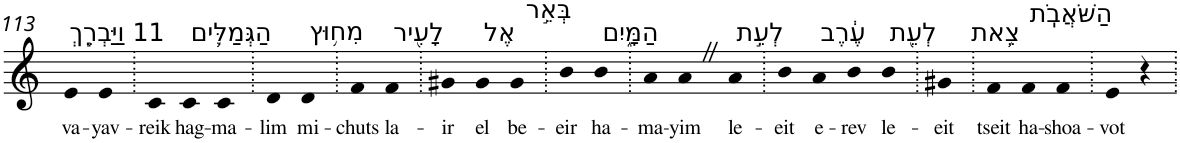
**kern	**text
*part1	*part1
*staff1	*staff1
*I"Piano	*
*I'Pno	*
!!LO:PB:g=z
*clefG2	*
*k[]	*
=113	=113
!LO:TX:a:t=11 וַיַּבְרֵ֧ךְ	!
!	!LO:LY:b
4e	va-
!	!LO:LY:b
4e	-yav-
=114.	=114.
!	!LO:LY:b
4c	-reik
!LO:TX:a:t=הַגְּמַלִּ֛ים	!
!	!LO:LY:b
4c	hag-
!	!LO:LY:b
4c	-ma-
=115.	=115.
!	!LO:LY:b
4d	-lim
!LO:TX:a:t=מִח֥וּץ	!
!	!LO:LY:b
4d	mi-
=116.	=116.
!	!LO:LY:b
4f	-chuts
!LO:TX:a:t=לָעִ֖יר	!
!	!LO:LY:b
4f	la-
=117.	=117.
!	!LO:LY:b
4g#X	-ir
!LO:TX:a:t=אֶל	!
!	!LO:LY:b
4g#	el
!LO:TX:a:t=בְּאֵ֣ר	!
!	!LO:LY:b
4g#	be-
=118.	=118.
!	!LO:LY:b
4b	-eir
!LO:TX:a:t=הַמָּ֑יִם	!
!	!LO:LY:b
4b	ha-
=119.	=119.
!	!LO:LY:b
4a	-ma-
!	!LO:LY:b
4aZ	-yim
!LO:TX:a:t=לְעֵ֣ת	!
!	!LO:LY:b
4a	le-
=120.	=120.
!	!LO:LY:b
4b	-eit
!LO:TX:a:t=עֶ֔רֶב	!
!	!LO:LY:b
4a	e-
!	!LO:LY:b
4b	-rev
!LO:TX:a:t=לְעֵ֖ת	!
!	!LO:LY:b
4b	le-
=121.	=121.
!	!LO:LY:b
4g#X	-eit
=122.	=122.
!LO:TX:a:t=צֵ֥את	!
!	!LO:LY:b
4f	tseit
!LO:TX:a:t=הַשֹּׁאֲבֹֽת	!
!	!LO:LY:b
4f	ha-
!	!LO:LY:b
4f	-shoa-
=123.	=123.
!	!LO:LY:b
4e	-vot
4r	.
=.	=.
*-	*-
